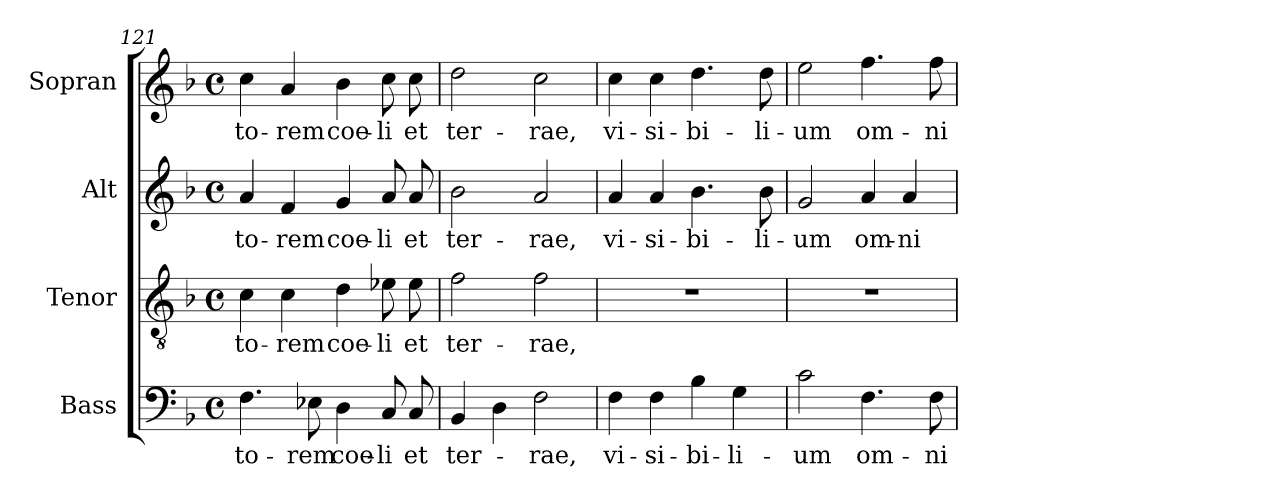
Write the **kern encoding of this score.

**kern	**text	**kern	**text	**kern	**text	**kern	**text
*part4	*part4	*part3	*part3	*part2	*part2	*part1	*part1
*staff4	*staff4	*staff3	*staff3	*staff2	*staff2	*staff1	*staff1
*I"Bass	*	*I"Tenor	*	*I"Alt	*	*I"Sopran	*
*I'B.	*	*I'T.	*	*I'A.	*	*I'S.	*
*clefF4	*	*clefGv2	*	*clefG2	*	*clefG2	*
*k[b-]	*	*k[b-]	*	*k[b-]	*	*k[b-]	*
*F:	*	*F:	*	*F:	*	*F:	*
*M4/4	*	*M4/4	*	*M4/4	*	*M4/4	*
*met(c)	*	*met(c)	*	*met(c)	*	*met(c)	*
=121	=121	=121	=121	=121	=121	=121	=121
!	!LO:LY:b	!	!LO:LY:b	!	!LO:LY:b	!	!LO:LY:b
4.F\	-to-	4c\	-to-	4a/	-to-	4cc\	-to-
!	!	!	!LO:LY:b	!	!LO:LY:b	!	!LO:LY:b
.	.	4c\	-rem	4f/	-rem	4a/	-rem
!	!LO:LY:b	!	!	!	!	!	!
8E-i\	-rem	.	.	.	.	.	.
!	!LO:LY:b	!	!LO:LY:b	!	!LO:LY:b	!	!LO:LY:b
4D\	coe-	4d\	coe-	4g/	coe-	4b-\	coe-
!	!LO:LY:b	!	!LO:LY:b	!	!LO:LY:b	!	!LO:LY:b
8C/	-li	8e-i\	-li	8a/	-li	8cc\	-li
!	!LO:LY:b	!	!LO:LY:b	!	!LO:LY:b	!	!LO:LY:b
8C/	et	8e-\	et	8a/	et	8cc\	et
=122	=122	=122	=122	=122	=122	=122	=122
!	!LO:LY:b	!	!LO:LY:b	!	!LO:LY:b	!	!LO:LY:b
4BB-/	ter-	2f\	ter-	2b-\	ter-	2dd\	ter-
4D\	.	.	.	.	.	.	.
!	!LO:LY:b	!	!LO:LY:b	!	!LO:LY:b	!	!LO:LY:b
2F\	-rae,	2f\	-rae,	2a/	-rae,	2cc\	-rae,
=123	=123	=123	=123	=123	=123	=123	=123
!	!LO:LY:b	!	!	!	!LO:LY:b	!	!LO:LY:b
4F\	vi-	1r	.	4a/	vi-	4cc\	vi-
!	!LO:LY:b	!	!	!	!LO:LY:b	!	!LO:LY:b
4F\	-si-	.	.	4a/	-si-	4cc\	-si-
!	!LO:LY:b	!	!	!	!LO:LY:b	!	!LO:LY:b
4B-\	-bi-	.	.	4.b-\	-bi-	4.dd\	-bi-
!	!LO:LY:b	!	!	!	!	!	!
4G\	-li-	.	.	.	.	.	.
!	!	!	!	!	!LO:LY:b	!	!LO:LY:b
.	.	.	.	8b-\	-li-	8dd\	-li-
!!LO:LB:g=z
=124	=124	=124	=124	=124	=124	=124	=124
!	!LO:LY:b	!	!	!	!LO:LY:b	!	!LO:LY:b
2c\	-um	1r	.	2g/	-um	2ee\	-um
!	!LO:LY:b	!	!	!	!LO:LY:b	!	!LO:LY:b
4.F\	om-	.	.	4a/	om-	4.ff\	om-
!	!	!	!	!	!LO:LY:b	!	!
.	.	.	.	4a/	-ni-	.	.
!	!LO:LY:b	!	!	!	!	!	!LO:LY:b
8F\	-ni-	.	.	.	.	8ff\	-ni-
=	=	=	=	=	=	=	=
*-	*-	*-	*-	*-	*-	*-	*-
